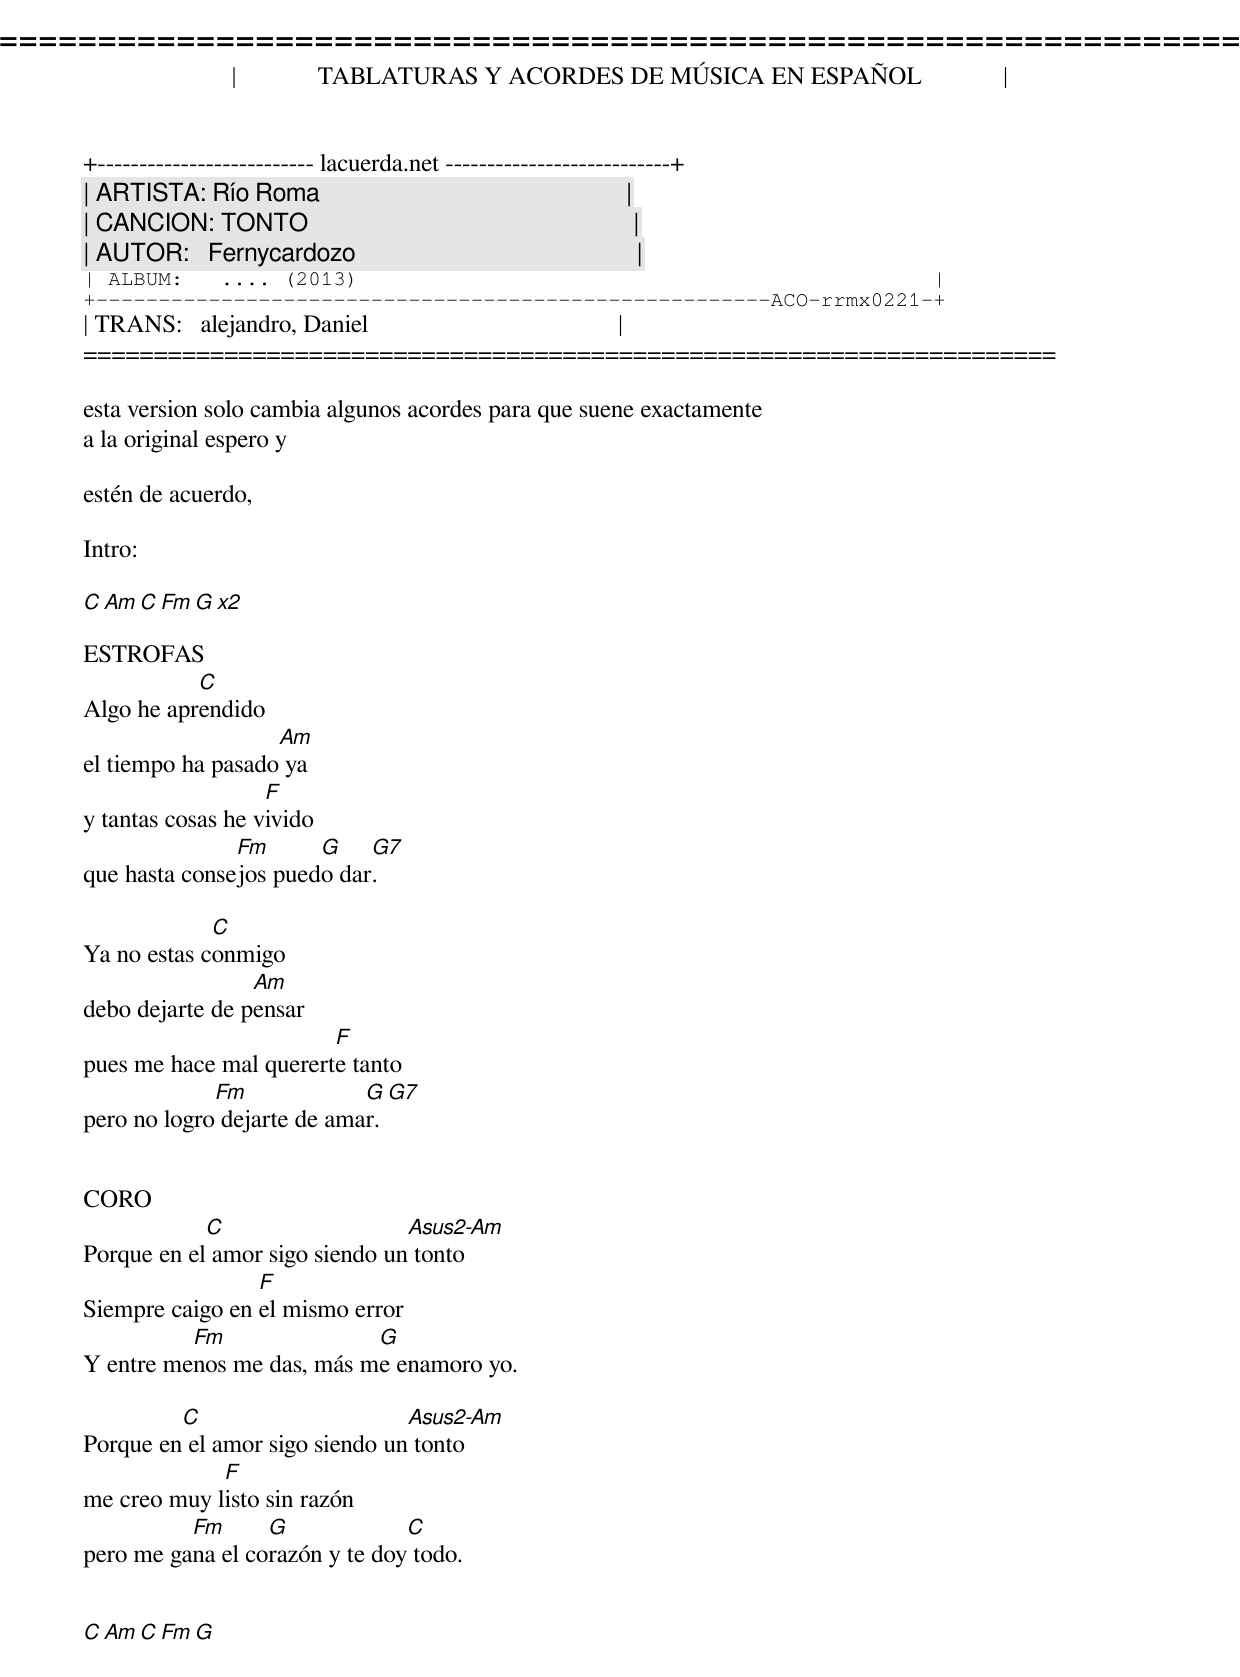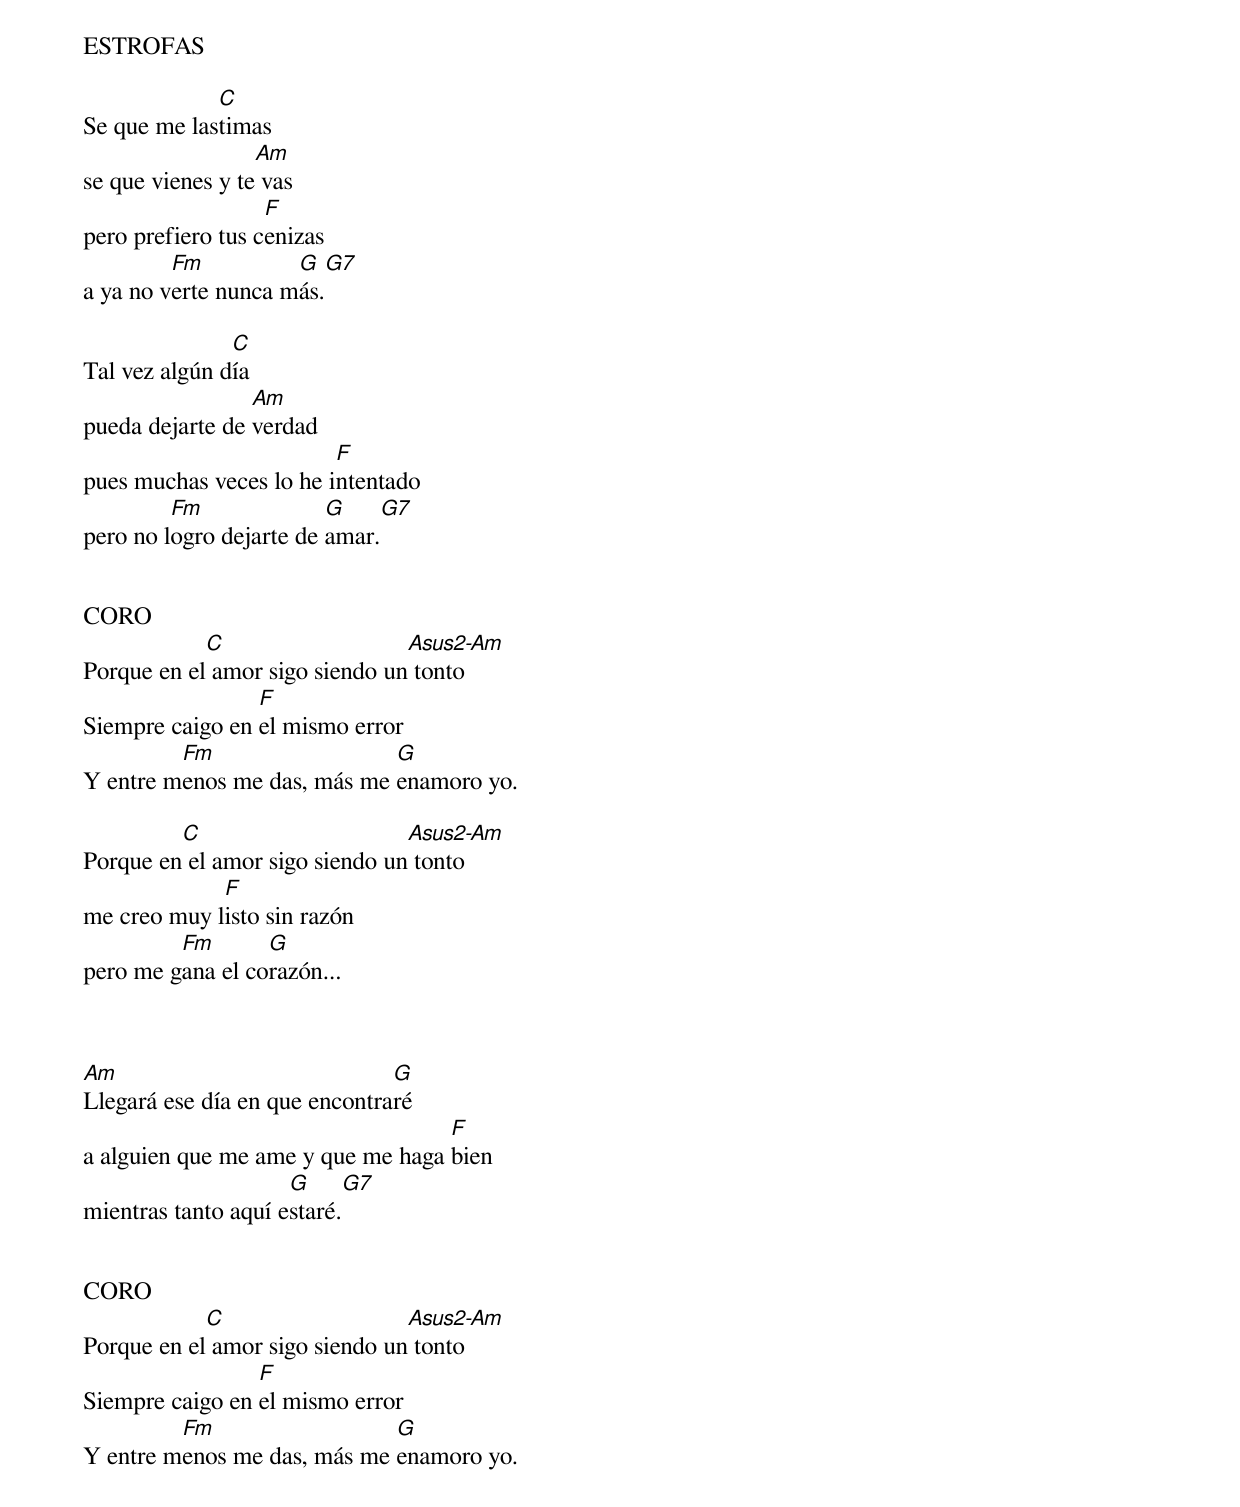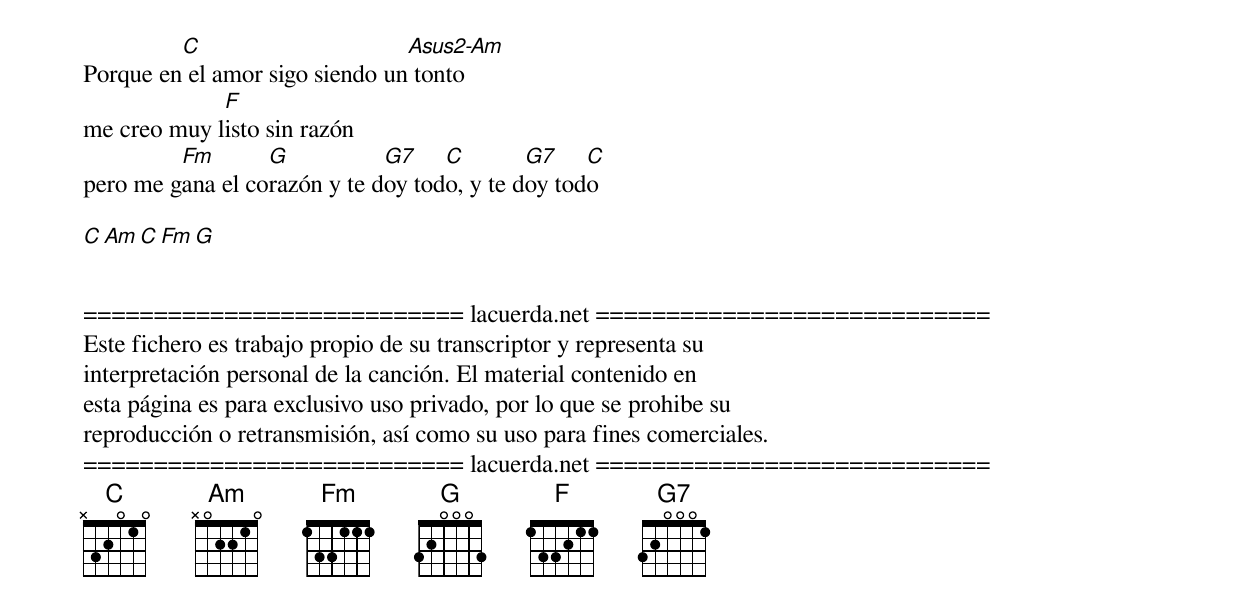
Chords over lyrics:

=====================================================================
|             TABLATURAS Y ACORDES DE MÚSICA EN ESPAÑOL             |
+-------------------------- lacuerda.net ---------------------------+
| ARTISTA: Río Roma                                                 |
| CANCION: TONTO                                                    |
| AUTOR:   Fernycardozo                                             |
| ALBUM:   .... (2013)                                              |
+------------------------------------------------------ACO-rrmx0221-+
| TRANS:   alejandro, Daniel                                        |
=====================================================================

esta version solo cambia algunos acordes para que suene exactamente
a la original espero y

estén de acuerdo,

Intro:

C Am C Fm G x2

ESTROFAS
           C
Algo he aprendido
                   Am
el tiempo ha pasado ya
                   F
y tantas cosas he vivido
               Fm      G    G7
que hasta consejos puedo dar.

             C
Ya no estas conmigo
                 Am
debo dejarte de pensar
                        F
pues me hace mal quererte tanto
             Fm             G   G7
pero no logro dejarte de amar.


CORO
            C                   Asus2-Am
Porque en el amor sigo siendo un tonto
                 F
Siempre caigo en el mismo error
          Fm               G
Y entre menos me das, más me enamoro yo.

         C                      Asus2-Am
Porque en el amor sigo siendo un tonto
             F
me creo muy listo sin razón
          Fm      G             C
pero me gana el corazón y te doy todo.


C Am C Fm G

ESTROFAS

             C
Se que me lastimas
                  Am
se que vienes y te vas
                   F
pero prefiero tus cenizas
         Fm          G   G7
a ya no verte nunca más.

               C
Tal vez algún día
                 Am
pueda dejarte de verdad
                         F
pues muchas veces lo he intentado
         Fm              G    G7
pero no logro dejarte de amar.


CORO
            C                   Asus2-Am
Porque en el amor sigo siendo un tonto
                 F
Siempre caigo en el mismo error
         Fm                  G
Y entre menos me das, más me enamoro yo.

         C                      Asus2-Am
Porque en el amor sigo siendo un tonto
             F
me creo muy listo sin razón
         Fm       G
pero me gana el corazón...



Am                             G
Llegará ese día en que encontraré
                                   F
a alguien que me ame y que me haga bien
                     G     G7
mientras tanto aquí estaré.


CORO
            C                   Asus2-Am
Porque en el amor sigo siendo un tonto
                 F
Siempre caigo en el mismo error
         Fm                  G
Y entre menos me das, más me enamoro yo.

         C                      Asus2-Am
Porque en el amor sigo siendo un tonto
             F
me creo muy listo sin razón
         Fm       G           G7    C        G7    C
pero me gana el corazón y te doy todo, y te doy todo

C Am C Fm G


=========================== lacuerda.net ============================
Este fichero es trabajo propio de su transcriptor y representa su
interpretación personal de la canción. El material contenido en
esta página es para exclusivo uso privado, por lo que se prohibe su
reproducción o retransmisión, así como su uso para fines comerciales.
=========================== lacuerda.net ============================
